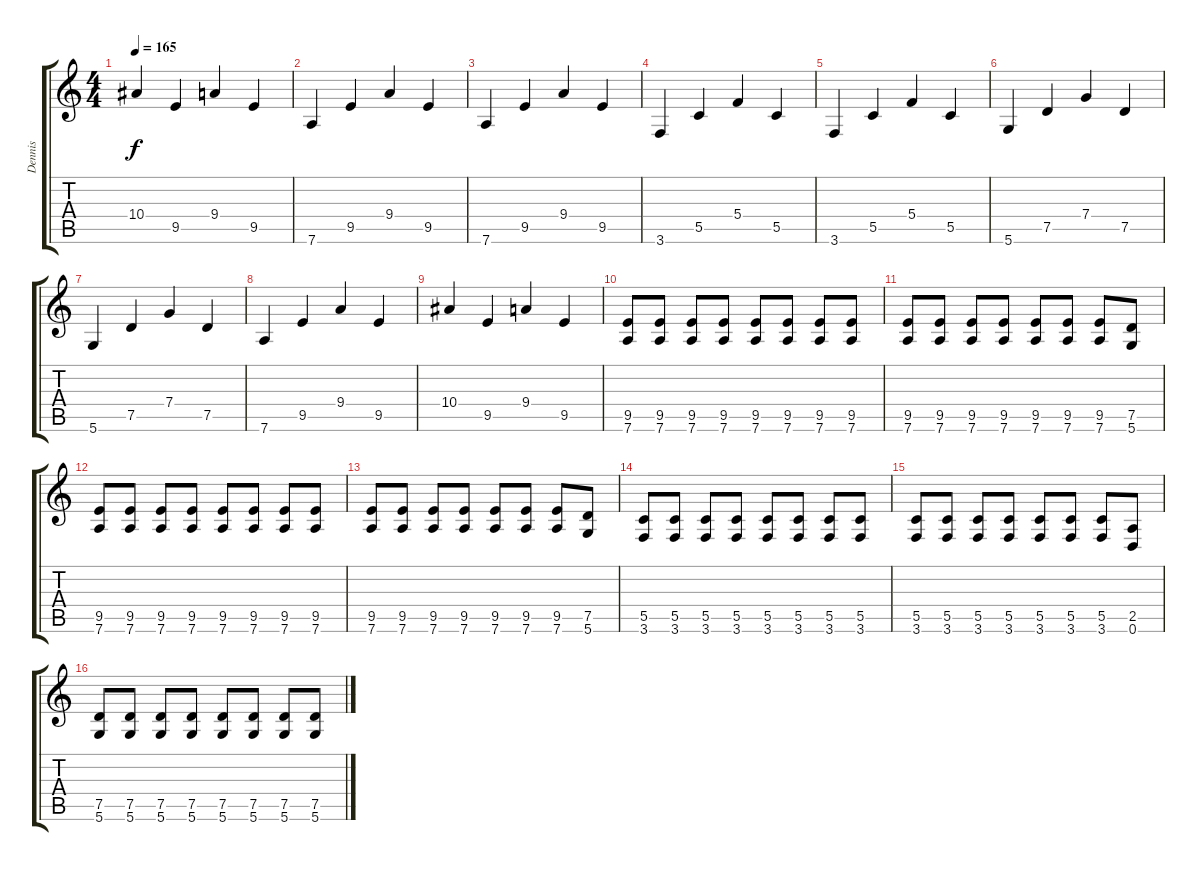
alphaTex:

\track ("Dennis" "Dennis") {instrument distortionguitar}
\staff {score tabs}
\tuning (D4 A3 F3 C3 G2 D2) {hide}
\ts (4 4)
\tempo 165
\clef g2
\ks c
10.4.4{dy f} 9.5.4 9.4.4 9.5.4 |
7.6.4{instrument electricguitarjazz} 9.5.4 9.4.4 9.5.4 |
7.6.4 9.5.4 9.4.4 9.5.4 |
3.6.4 5.5.4 5.4.4 5.5.4 |
3.6.4 5.5.4 5.4.4 5.5.4 |
5.6.4 7.5.4 7.4.4 7.5.4 |
5.6.4 7.5.4 7.4.4 7.5.4 |
7.6.4 9.5.4 9.4.4 9.5.4 |
10.4.4 9.5.4 9.4.4 9.5.4 |
(9.5 7.6).8 (9.5 7.6).8 (9.5 7.6).8 (9.5 7.6).8 (9.5 7.6).8 (9.5 7.6).8 (9.5 7.6).8 (9.5 7.6).8 |
(9.5 7.6).8 (9.5 7.6).8 (9.5 7.6).8 (9.5 7.6).8 (9.5 7.6).8 (9.5 7.6).8 (9.5 7.6).8 (7.5 5.6).8 |
(9.5 7.6).8 (9.5 7.6).8 (9.5 7.6).8 (9.5 7.6).8 (9.5 7.6).8 (9.5 7.6).8 (9.5 7.6).8 (9.5 7.6).8 |
(9.5 7.6).8 (9.5 7.6).8 (9.5 7.6).8 (9.5 7.6).8 (9.5 7.6).8 (9.5 7.6).8 (9.5 7.6).8 (7.5 5.6).8 |
(5.5 3.6).8 (5.5 3.6).8 (5.5 3.6).8 (5.5 3.6).8 (5.5 3.6).8 (5.5 3.6).8 (5.5 3.6).8 (5.5 3.6).8 |
(5.5 3.6).8 (5.5 3.6).8 (5.5 3.6).8 (5.5 3.6).8 (5.5 3.6).8 (5.5 3.6).8 (5.5 3.6).8 (2.5 0.6).8 |
(7.5 5.6).8 (7.5 5.6).8 (7.5 5.6).8 (7.5 5.6).8 (7.5 5.6).8 (7.5 5.6).8 (7.5 5.6).8 (7.5 5.6).8
